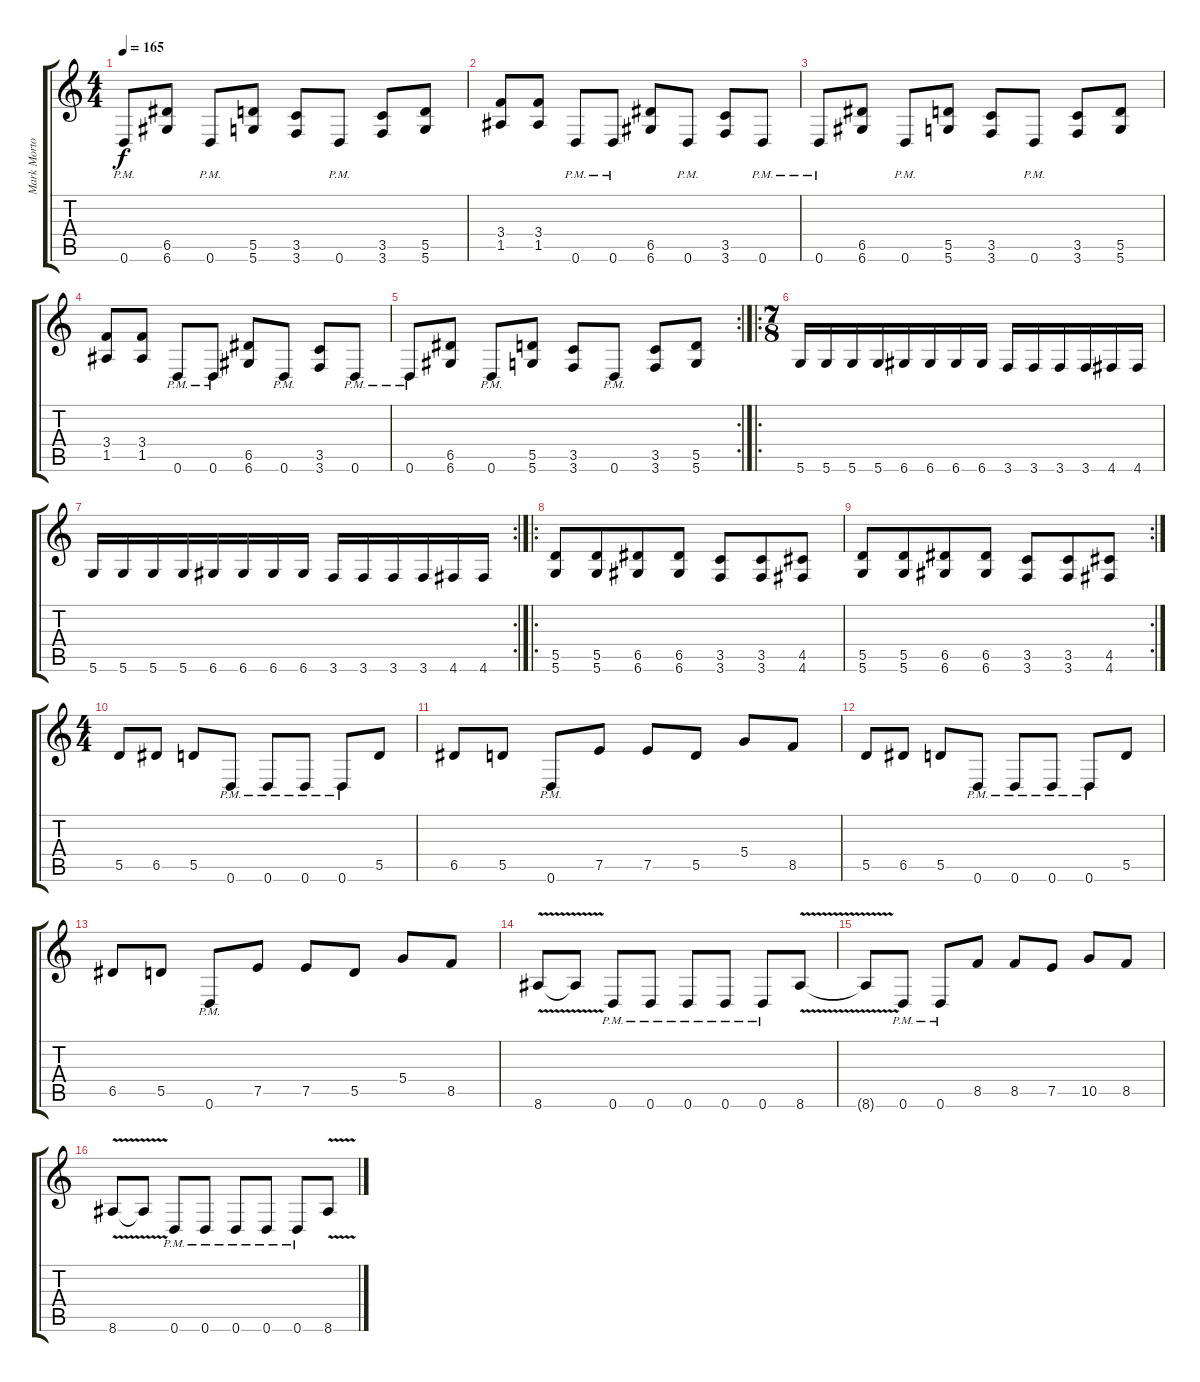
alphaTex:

\track ("Mark Morton" "Mark Morto") {instrument distortionguitar}
\staff {score tabs}
\tuning (E4 B3 G3 D3 A2 D2) {hide}
\ts (4 4)
\tempo 165
\clef g2
\ks c
0.6{pm}.8{dy f} (6.5 6.6).8 0.6{pm}.8 (5.5 5.6).8 (3.5 3.6).8 0.6{pm}.8 (3.5 3.6).8 (5.5 5.6).8 |
(3.4 1.5).8 (3.4 1.5).8 0.6{pm}.8 0.6{pm}.8 (6.5 6.6).8 0.6{pm}.8 (3.5 3.6).8 0.6{pm}.8 |
0.6{pm}.8 (6.5 6.6).8 0.6{pm}.8 (5.5 5.6).8 (3.5 3.6).8 0.6{pm}.8 (3.5 3.6).8 (5.5 5.6).8 |
(3.4 1.5).8 (3.4 1.5).8 0.6{pm}.8 0.6{pm}.8 (6.5 6.6).8 0.6{pm}.8 (3.5 3.6).8 0.6{pm}.8 |
\rc 2
0.6{pm}.8 (6.5 6.6).8 0.6{pm}.8 (5.5 5.6).8 (3.5 3.6).8 0.6{pm}.8 (3.5 3.6).8 (5.5 5.6).8 |
\ro
\ts (7 8)
5.6.16 5.6.16 5.6.16 5.6.16 6.6.16 6.6.16 6.6.16 6.6.16 3.6.16 3.6.16 3.6.16 3.6.16 4.6.16 4.6.16 |
\rc 2
5.6.16 5.6.16 5.6.16 5.6.16 6.6.16 6.6.16 6.6.16 6.6.16 3.6.16 3.6.16 3.6.16 3.6.16 4.6.16 4.6.16 |
\ro
(5.5 5.6).8 (5.5 5.6).8 (6.5 6.6).8 (6.5 6.6).8 (3.5 3.6).8 (3.5 3.6).8 (4.5 4.6).8 |
\rc 2
(5.5 5.6).8 (5.5 5.6).8 (6.5 6.6).8 (6.5 6.6).8 (3.5 3.6).8 (3.5 3.6).8 (4.5 4.6).8 |
\ts (4 4)
5.5.8 6.5.8 5.5.8 0.6{pm}.8 0.6{pm}.8 0.6{pm}.8 0.6{pm}.8 5.5.8 |
6.5.8 5.5.8 0.6{pm}.8 7.5.8 7.5.8 5.5.8 5.4.8 8.5.8 |
5.5.8 6.5.8 5.5.8 0.6{pm}.8 0.6{pm}.8 0.6{pm}.8 0.6{pm}.8 5.5.8 |
6.5.8 5.5.8 0.6{pm}.8 7.5.8 7.5.8 5.5.8 5.4.8 8.5.8 |
8.6{v}.8 8.6{t}.8 0.6{pm}.8 0.6{pm}.8 0.6{pm}.8 0.6{pm}.8 0.6{pm}.8 8.6{v}.8 |
8.6{t}.8 0.6{pm}.8 0.6{pm}.8 8.5.8 8.5.8 7.5.8 10.5.8 8.5.8 |
8.6{v}.8 8.6{t}.8 0.6{pm}.8 0.6{pm}.8 0.6{pm}.8 0.6{pm}.8 0.6{pm}.8 8.6{v}.8
